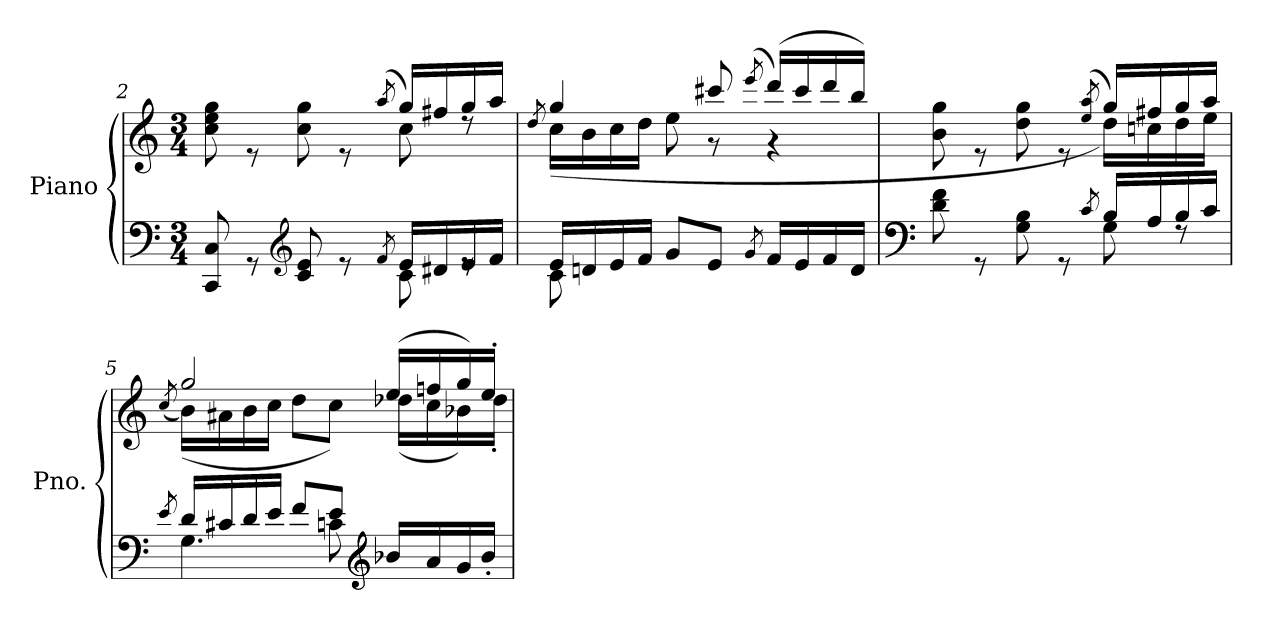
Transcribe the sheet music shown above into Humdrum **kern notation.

**kern	**kern
*part1	*part1
*staff2	*staff1
*I"Piano	*
*I'Pno.	*
*clefF4	*clefG2
*k[]	*k[]
*M3/4	*M3/4
=2	=2
*^	*^
8CC/ 8C/	2ryy	8cc\ 8ee\ 8gg\	2ryy
8rGG	.	8re	.
*clefG2	*	*	*
8c/ 8e/	.	8cc\ 8gg\	.
8re	.	8re	.
8qf/	.	(<8qaa/	.
16e/LL	8c\	16gg/LL)	8cc\
16d#X/	.	16ff#X/	.
16e/	8re	16gg/	8rdd
16f/JJ	.	16aa/JJ	.
=3	=3	=3	=3
.	.	.	8qdd/
16e/LL	8c\	4gg/	(>16cc\LL
16dn/	.	.	16b\
16e/	4.reyy	.	16cc\
16f/JJ	.	.	16dd\JJ
8g/L)	.	(8ee\	8ryy
8e/J	.	8ccc#X/	8r
8qg/	.	(<8qeee/	.
16f/LL	4ryy	(>16ddd/LL)	4r
16e/	.	16ccc#/	.
16f/	.	16ddd/	.
16d/JJ	.	16bb/JJ)	.
=4	=4	=4	=4
*clefF4	*	*	*
8d\ 8f\	2ryy	8b\ 8gg\	2ryy
8rGG	.	8re	.
8G\ 8B\	.	8dd\ 8gg\	.
8rGG	.	8re	.
8qc/	.	(>(<8qee/ 8qaa/	.
16B/LL	8G\	16gg/LL)	16dd\LL)
16A/	.	16ff#X/	16ccn\
16B/	8rF	16gg/	16dd\
16c/JJ	.	16aa/JJ	16ee\JJ
!!LO:LB:g=z	!!
=5	=5	=5	=5
8qe/	.	.	(<8qcc/
16d/LL	4.G\	2gg/	(<16b\LL)
16c#X/	.	.	16a#X\
16d/	.	.	16b\
16e/JJ	.	.	16cc\JJ
8f/L	.	.	8dd\L
8e/J	8cn\	.	8cc\J)
*clefG2	*	*	*
16b-X/LL	4ryy	(>16ee/LL	(<16dd-X\LL
16a/	.	16ffn/	16cc\
16g/	.	16gg/)	16b-X\)
16b-'/JJ	.	16ee'/JJ	16dd-'\JJ
*v	*v	*	*
*	*v	*v
=	=
*-	*-
